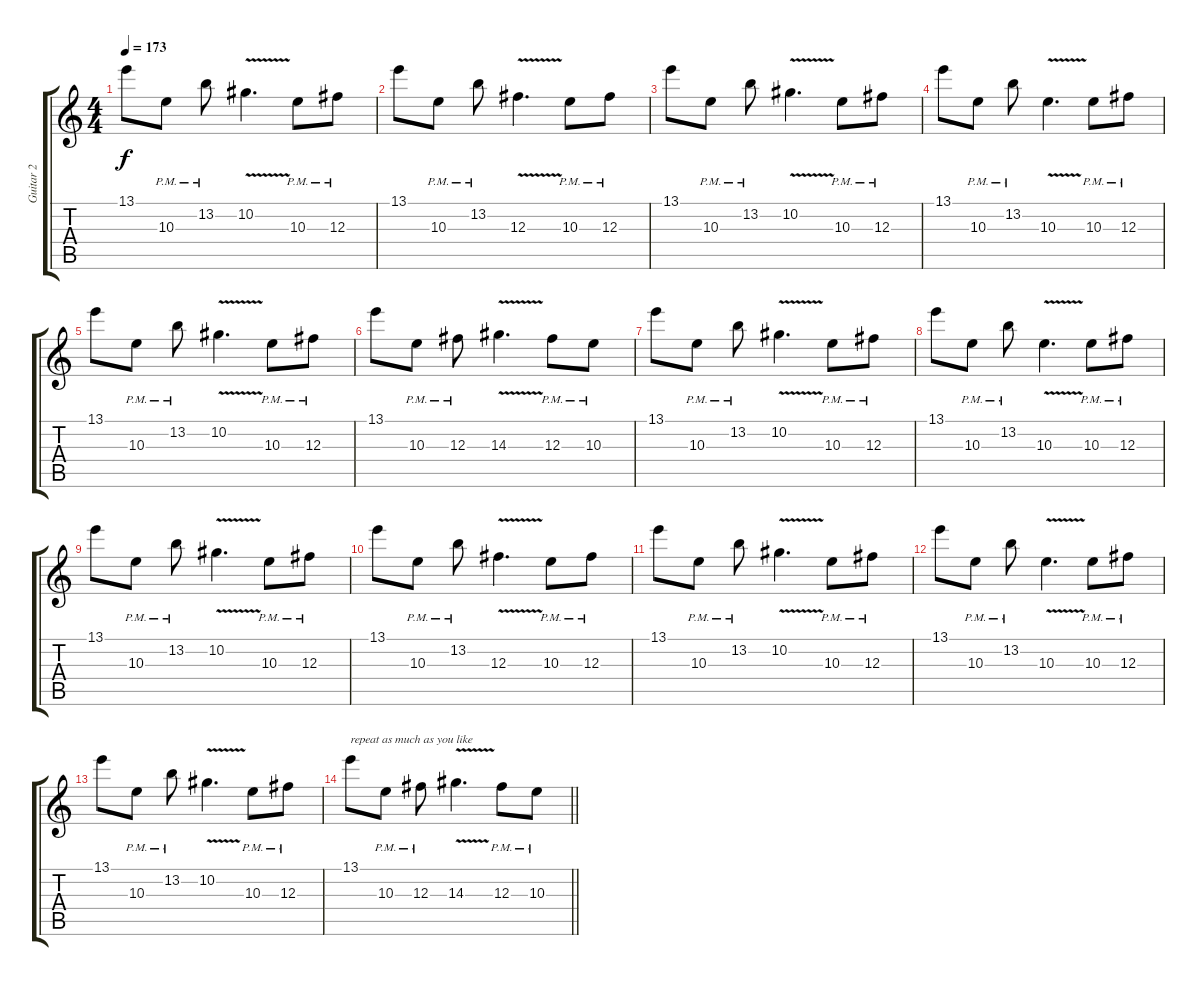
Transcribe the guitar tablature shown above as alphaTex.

\track ("Guitar 2" "Guitar 2") {instrument distortionguitar}
\staff {score tabs}
\tuning (Eb4 Bb3 Gb3 Db3 Ab2 Db2) {hide}
\ts (4 4)
\tempo 173
\clef g2
\ks c
13.1.8{dy f} 10.3{pm}.8 13.2{pm}.8 10.2{v}.4{d} 10.3{pm}.8 12.3{pm}.8 |
13.1.8 10.3{pm}.8 13.2{pm}.8 12.3{v}.4{d} 10.3{pm}.8 12.3{pm}.8 |
13.1.8 10.3{pm}.8 13.2{pm}.8 10.2{v}.4{d} 10.3{pm}.8 12.3{pm}.8 |
13.1.8 10.3{pm}.8 13.2{pm}.8 10.3{v}.4{d} 10.3{pm}.8 12.3{pm}.8 |
13.1.8 10.3{pm}.8 13.2{pm}.8 10.2{v}.4{d} 10.3{pm}.8 12.3{pm}.8 |
13.1.8 10.3{pm}.8 12.3{pm}.8 14.3{v}.4{d} 12.3{pm}.8 10.3{pm}.8 |
13.1.8 10.3{pm}.8 13.2{pm}.8 10.2{v}.4{d} 10.3{pm}.8 12.3{pm}.8 |
13.1.8 10.3{pm}.8 13.2{pm}.8 10.3{v}.4{d} 10.3{pm}.8 12.3{pm}.8 |
13.1.8 10.3{pm}.8 13.2{pm}.8 10.2{v}.4{d} 10.3{pm}.8 12.3{pm}.8 |
13.1.8 10.3{pm}.8 13.2{pm}.8 12.3{v}.4{d} 10.3{pm}.8 12.3{pm}.8 |
13.1.8 10.3{pm}.8 13.2{pm}.8 10.2{v}.4{d} 10.3{pm}.8 12.3{pm}.8 |
13.1.8 10.3{pm}.8 13.2{pm}.8 10.3{v}.4{d} 10.3{pm}.8 12.3{pm}.8 |
13.1.8 10.3{pm}.8 13.2{pm}.8 10.2{v}.4{d} 10.3{pm}.8 12.3{pm}.8 |
\barLineRight lightlight
13.1.8{txt "repeat as much as you like"} 10.3{pm}.8 12.3{pm}.8 14.3{v}.4{d} 12.3{pm}.8 10.3{pm}.8
